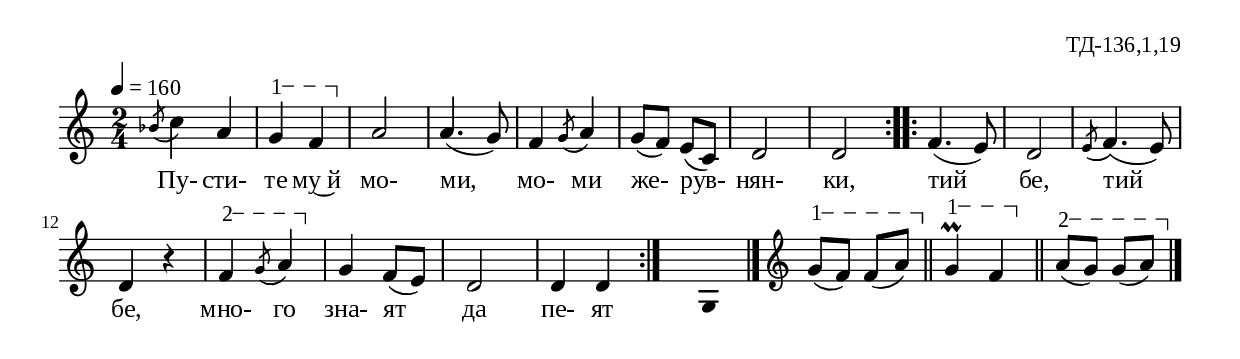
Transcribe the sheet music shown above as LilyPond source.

%{
TD_136_1_19
%}

\include "td-preamble.ly"

\score {
\relative c'' {
 \tempo 4 = 160
  \time 2/4
%%\set Score.measureLength = #(ly:make-moment 3 4)  
%%s4  
\acciaccatura bes8 c4 a 
%% \set Score.measureLength = #(ly:make-moment 2 4)  
 \varA
 g\startTextSpan f\stopTextSpan 
 a2 a4.( g8) f4  \acciaccatura g8 a4 g8( f) e( c)
 d2 d \bar ":|:" f4.( e8) d2 \acciaccatura e8 f4.( e8) d4 r4 
 \varB
 f4\startTextSpan \acciaccatura g8 a4\stopTextSpan 
 g4 f8( e) d2 d4 d 
 \bar ":|"  
 s4 \fixB g,4 \fixC 
 \bar "|."
\endm 
\varA
 g'8\startTextSpan( f) f( a\stopTextSpan) \bar "||"  
 g4\startTextSpan\prall f\stopTextSpan \bar "||"
\varB
 a8\startTextSpan( g) g( a\stopTextSpan) 
\bar "|."
}
\addlyrics { Пу- сти- те му~й мо- ми, мо- ми же- рув- нян- ки, тий бе, тий бе,
мно- го зна- ят да пе- ят }
%
\layout {
  indent = #0
  line-width = 190\mm
  ragged-right=##f
%%    ragged-last = ##t
}
%
\midi { 
	\context {
		\Score
		tempoWholesPerMinute = #(ly:make-moment 160 4)
		}
	}
}

\header{
  opus = "ТД-136,1,19"
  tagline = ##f
}


